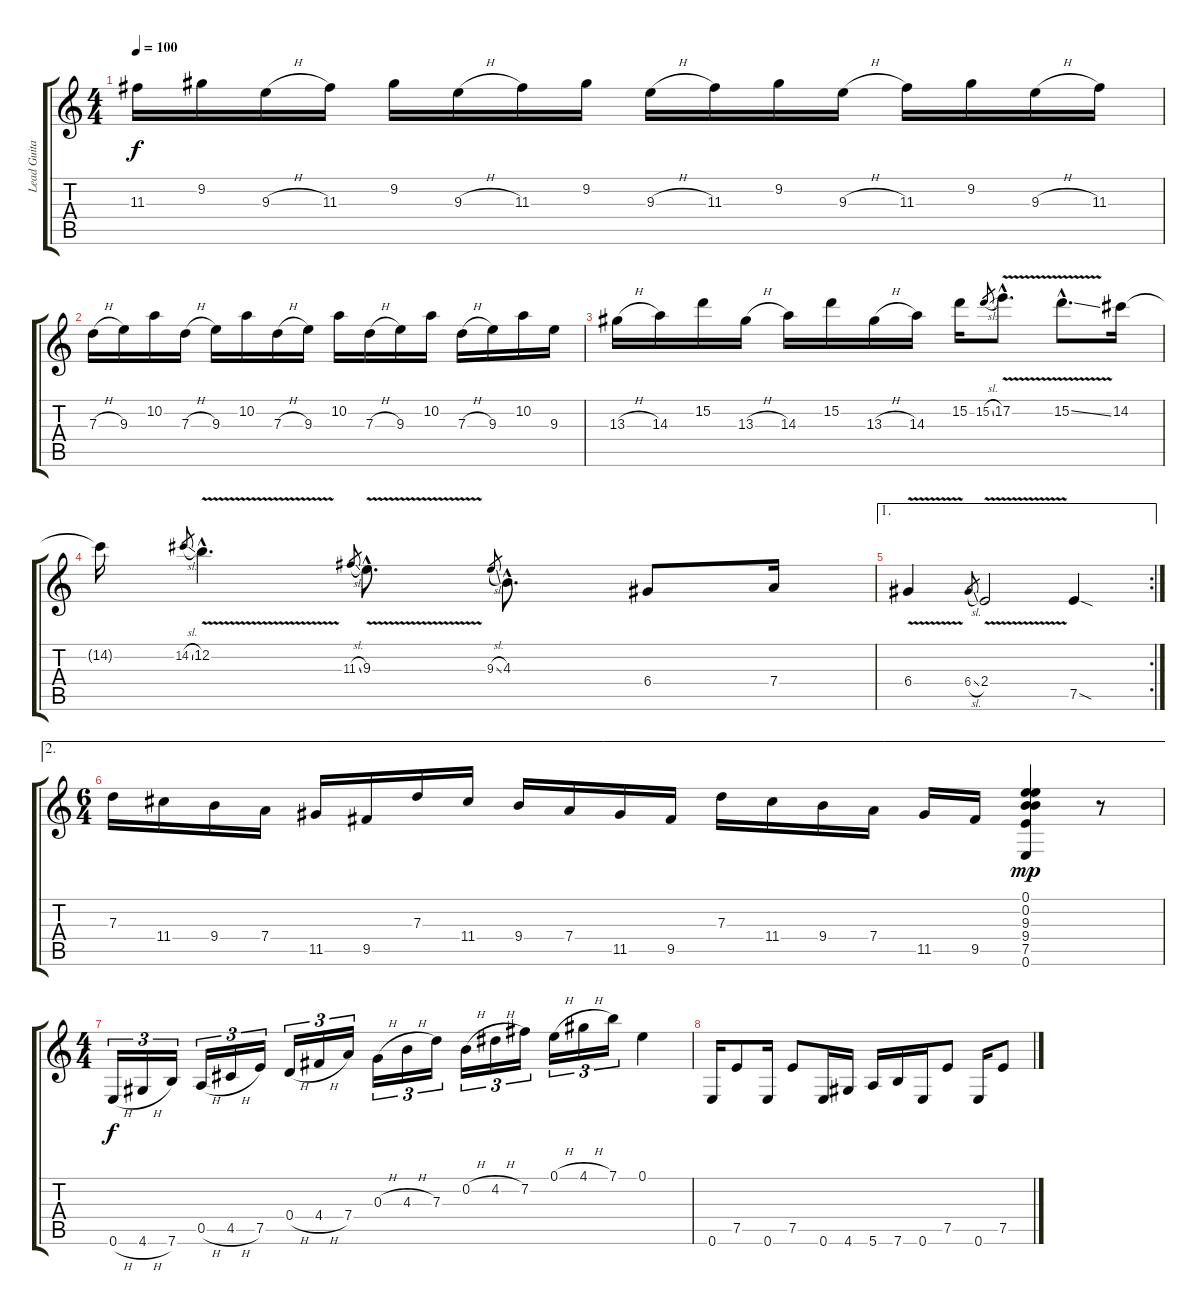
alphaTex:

\track ("Lead Guitar-left ch." "Lead Guita") {instrument distortionguitar}
\staff {score tabs}
\tuning (E4 B3 G3 D3 A2 E2) {hide}
\ts (4 4)
\tempo 100
\clef g2
\ks c
11.3.16{dy f} 9.2.16 9.3{h}.16 11.3.16 9.2.16 9.3{h}.16 11.3.16 9.2.16 9.3{h}.16 11.3.16 9.2.16 9.3{h}.16 11.3.16 9.2.16 9.3{h}.16 11.3.16 |
7.3{h}.16 9.3.16 10.2.16 7.3{h}.16 9.3.16 10.2.16 7.3{h}.16 9.3.16 10.2.16 7.3{h}.16 9.3.16 10.2.16 7.3{h}.16 9.3.16 10.2.16 9.3.16 |
13.3{h}.16 14.3.16 15.2.16 13.3{h}.16 14.3.16 15.2.16 13.3{h}.16 14.3.16 15.2.16 15.2{sl}.8{gr} 17.2{v hac}.8{d} 15.2{v ss hac}.8{d} 14.2.16 |
14.2{t}.16 14.2{sl}.8{gr} 12.2{v hac}.4{d} 11.3{sl}.8{gr} 9.3{v hac}.8{d} 9.3{sl}.8{gr} 4.3{hac}.8{d} 6.4.8 7.4.16 |
\ae 1
\rc 2
6.4{v}.4 6.4{sl}.8{gr} 2.4{v}.2 7.5{sod}.4 |
\ae 2
\ts (6 4)
7.3.16{instrument distortionguitar} 11.4.16 9.4.16 7.4.16 11.5.16 9.5.16 7.3.16 11.4.16 9.4.16 7.4.16 11.5.16 9.5.16 7.3.16 11.4.16 9.4.16 7.4.16 11.5.16 9.5.16 (0.1 0.2 9.3 9.4 7.5 0.6).4{dy mp volume 8} r.8 |
\ts (4 4)
0.6{h}.16{tu (3 2) dy f volume 12} 4.6{h}.16{tu (3 2)} 7.6.16{tu (3 2)} 0.5{h}.16{tu (3 2)} 4.5{h}.16{tu (3 2)} 7.5.16{tu (3 2)} 0.4{h}.16{tu (3 2)} 4.4{h}.16{tu (3 2)} 7.4.16{tu (3 2)} 0.3{h}.16{tu (3 2)} 4.3{h}.16{tu (3 2)} 7.3.16{tu (3 2)} 0.2{h}.16{tu (3 2)} 4.2{h}.16{tu (3 2)} 7.2.16{tu (3 2)} 0.1{h}.16{tu (3 2)} 4.1{h}.16{tu (3 2)} 7.1.16{tu (3 2)} 0.1.4 |
0.6.16{volume 8} 7.5.8 0.6.16 7.5.8 0.6.16 4.6.16 5.6.16 7.6.16 0.6.16 7.5.8 0.6.16 7.5.8
